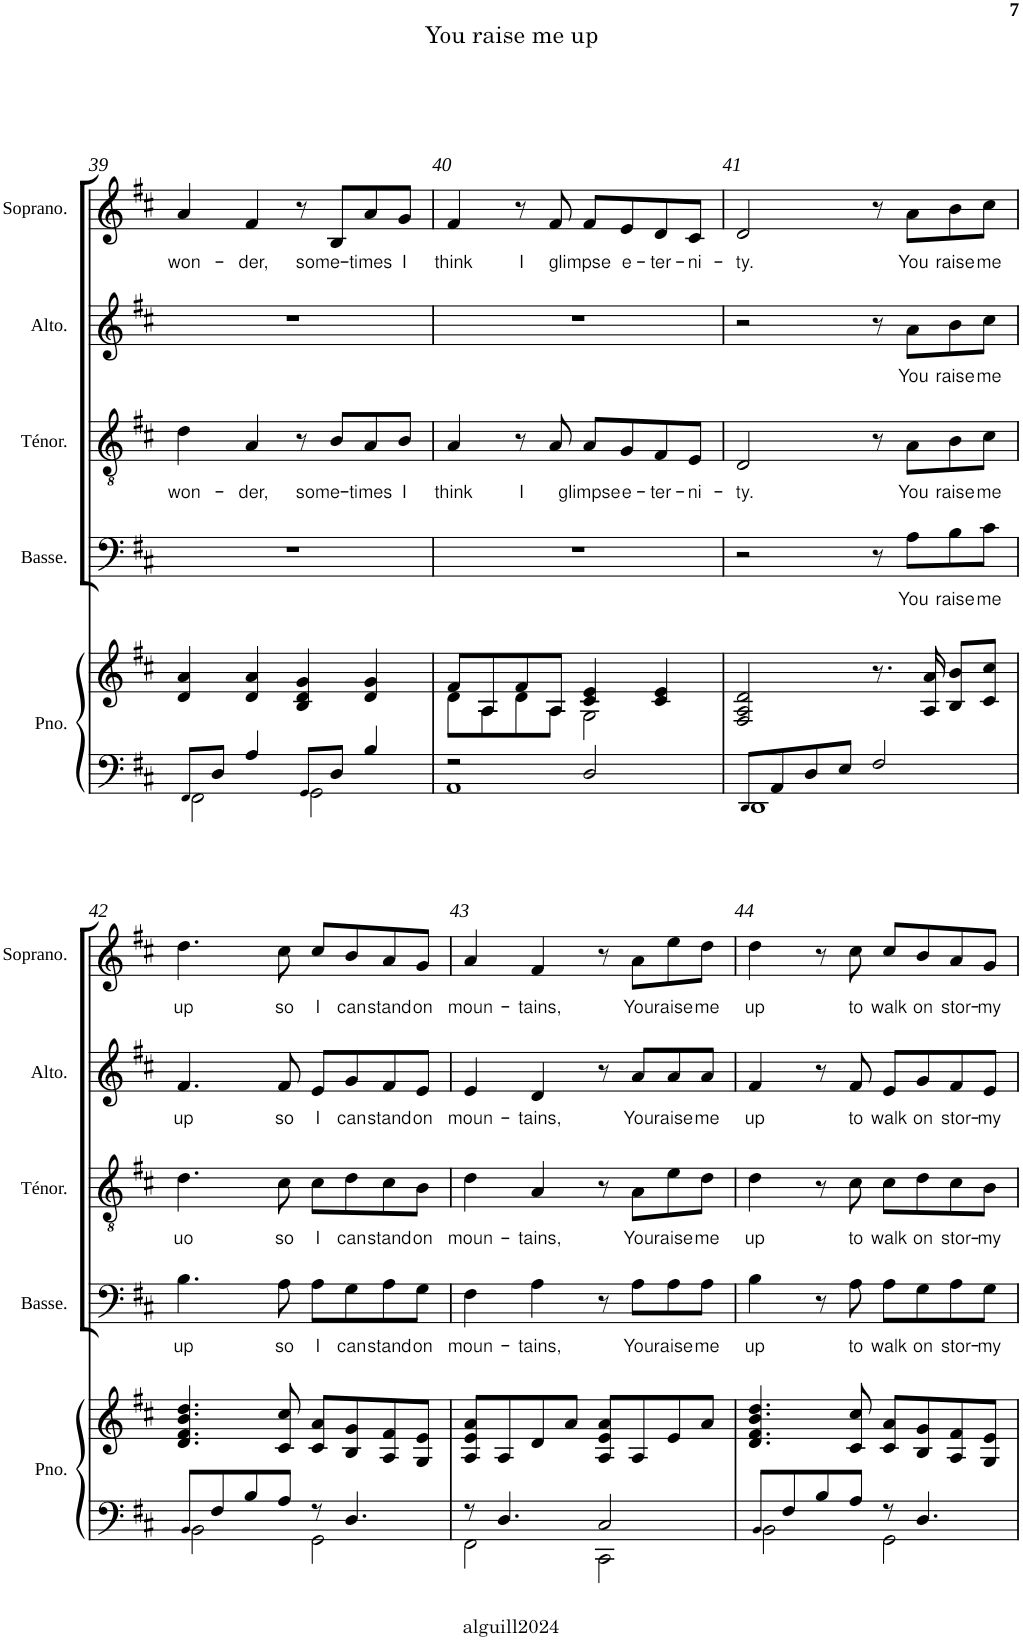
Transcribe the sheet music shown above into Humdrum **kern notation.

**kern	**kern	**kern	**text	**kern	**text	**kern	**text	**kern	**text
*part5	*part5	*part4	*part4	*part3	*part3	*part2	*part2	*part1	*part1
*staff6	*staff5	*staff4	*staff4	*staff3	*staff3	*staff2	*staff2	*staff1	*staff1
*I"Piano	*	*I"Basse	*	*I"Ténor	*	*I"Alto	*	*I"Soprano	*
*I'Pno.	*	*I'Basse.	*	*I'Ténor.	*	*I'Alto.	*	*I'Soprano.	*
!!LO:PB:g=z
*clefF4	*clefG2	*clefF4	*	*clefGv2	*	*clefG2	*	*clefG2	*
*k[f#c#]	*k[f#c#]	*k[f#c#]	*	*k[f#c#]	*	*k[f#c#]	*	*k[f#c#]	*
*D:	*D:	*D:	*	*D:	*	*D:	*	*D:	*
*M4/4	*M4/4	*M4/4	*	*M4/4	*	*M4/4	*	*M4/4	*
=39	=39	=39	=39	=39	=39	=39	=39	=39	=39
*^	*	*	*	*	*	*	*	*	*
!	!	!	!	!	!	!LO:LY:b	!	!	!	!LO:LY:b
8FF#/L	2FF#\	4d/ 4a/	1r	.	4d\	won-	1r	.	4a/	won-
8D/J	.	.	.	.	.	.	.	.	.	.
!	!	!	!	!	!	!LO:LY:b	!	!	!	!LO:LY:b
4A/	.	4d/ 4a/	.	.	4A/	-der,	.	.	4f#/	-der,
!	!	!	!	!	!	!LO:LY:b	!	!	!	!LO:LY:b
8GG/L	2GG\	4B/ 4d/ 4g/	.	.	8r	some-	.	.	8r	some-
8D/J	.	.	.	.	8B/L	.	.	.	8B/L	.
!	!	!	!	!	!	!LO:LY:b	!	!	!	!LO:LY:b
4B/	.	4d/ 4g/	.	.	8A/	-times	.	.	8a/	-times
!	!	!	!	!	!	!LO:LY:b	!	!	!	!LO:LY:b
.	.	.	.	.	8B/J	I	.	.	8g/J	I
=40	=40	=40	=40	=40	=40	=40	=40	=40	=40	=40
*	*	*^	*	*	*	*	*	*	*	*
!	!	!	!	!	!	!	!LO:LY:b	!	!	!	!LO:LY:b
2r	1AA	8f#/L	8d\L	1r	.	4A/	think	1r	.	4f#/	think
.	.	8A/	8A\	.	.	.	.	.	.	.	.
!	!	!	!	!	!	!	!LO:LY:b	!	!	!	!LO:LY:b
.	.	8f#/	8d\	.	.	8r	I	.	.	8r	I
!	!	!	!	!	!	!	!	!	!	!	!LO:LY:b
.	.	8A/J	8A\J	.	.	8A/	.	.	.	8f#/	glimpse
!	!	!	!	!	!	!	!LO:LY:b	!	!	!	!
2D/	.	4c#/ 4e/	2G\	.	.	8A/L	glimpse	.	.	8f#/L	.
!	!	!	!	!	!	!	!LO:LY:b	!	!	!	!LO:LY:b
.	.	.	.	.	.	8G/	e-	.	.	8e/	e-
!	!	!	!	!	!	!	!LO:LY:b	!	!	!	!LO:LY:b
.	.	4c#/ 4e/	.	.	.	8F#/	-ter-	.	.	8d/	-ter-
!	!	!	!	!	!	!	!LO:LY:b	!	!	!	!LO:LY:b
.	.	.	.	.	.	8E/J	-ni-	.	.	8c#/J	-ni-
*	*	*v	*v	*	*	*	*	*	*	*	*
=41	=41	=41	=41	=41	=41	=41	=41	=41	=41	=41
!	!	!	!	!	!	!LO:LY:b	!	!	!	!LO:LY:b
8DD/L	1DD	2F#/ 2A/ 2d/	2r	.	2D/	-ty.	2r	.	2d/	-ty.
8AA/	.	.	.	.	.	.	.	.	.	.
8D/	.	.	.	.	.	.	.	.	.	.
8E/J	.	.	.	.	.	.	.	.	.	.
2F#/	.	8.r	8r	.	8r	.	8r	.	8r	.
!	!	!	!	!LO:LY:b	!	!LO:LY:b	!	!LO:LY:b	!	!LO:LY:b
.	.	.	8A\L	You	8A\L	You	8a\L	You	8a\L	You
.	.	16A/ 16a/	.	.	.	.	.	.	.	.
!	!	!	!	!LO:LY:b	!	!LO:LY:b	!	!LO:LY:b	!	!LO:LY:b
.	.	8B/ 8b/L	8B\	raise	8B\	raise	8b\	raise	8b\	raise
!	!	!	!	!LO:LY:b	!	!LO:LY:b	!	!LO:LY:b	!	!LO:LY:b
.	.	8c#/ 8cc#/J	8c#\J	me	8c#\J	me	8cc#\J	me	8cc#\J	me
!!LO:LB:g=z
=42	=42	=42	=42	=42	=42	=42	=42	=42	=42	=42
!	!	!	!	!LO:LY:b	!	!LO:LY:b	!	!LO:LY:b	!	!LO:LY:b
8BB/L	2BB\	4.d/ 4.f#/ 4.b/ 4.dd/	4.B\	up	4.d\	uo	4.f#/	up	4.dd\	up
8F#/	.	.	.	.	.	.	.	.	.	.
8B/	.	.	.	.	.	.	.	.	.	.
!	!	!	!	!LO:LY:b	!	!LO:LY:b	!	!LO:LY:b	!	!LO:LY:b
8A/J	.	8c#/ 8cc#/	8A\	so	8c#\	so	8f#/	so	8cc#\	so
!	!	!	!	!LO:LY:b	!	!LO:LY:b	!	!LO:LY:b	!	!LO:LY:b
8r	2GG\	8c#/ 8a/L	8A\L	I	8c#\L	I	8e/L	I	8cc#/L	I
!	!	!	!	!LO:LY:b	!	!LO:LY:b	!	!LO:LY:b	!	!LO:LY:b
4.D/	.	8B/ 8g/	8G\	can	8d\	can	8g/	can	8b/	can
!	!	!	!	!LO:LY:b	!	!LO:LY:b	!	!LO:LY:b	!	!LO:LY:b
.	.	8A/ 8f#/	8A\	stand	8c#\	stand	8f#/	stand	8a/	stand
!	!	!	!	!LO:LY:b	!	!LO:LY:b	!	!LO:LY:b	!	!LO:LY:b
.	.	8G/ 8e/J	8G\J	on	8B\J	on	8e/J	on	8g/J	on
=43	=43	=43	=43	=43	=43	=43	=43	=43	=43	=43
!	!	!	!	!LO:LY:b	!	!LO:LY:b	!	!LO:LY:b	!	!LO:LY:b
8r	2FF#\	8A/ 8e/ 8a/L	4F#\	moun-	4d\	moun-	4e/	moun-	4a/	moun-
4.D/	.	8A/	.	.	.	.	.	.	.	.
!	!	!	!	!LO:LY:b	!	!LO:LY:b	!	!LO:LY:b	!	!LO:LY:b
.	.	8d/	4A\	-tains,	4A/	-tains,	4d/	-tains,	4f#/	-tains,
.	.	8a/J	.	.	.	.	.	.	.	.
2C#/	2CC#\	8A/ 8e/ 8a/L	8r	.	8r	.	8r	.	8r	.
!	!	!	!	!LO:LY:b	!	!LO:LY:b	!	!LO:LY:b	!	!LO:LY:b
.	.	8A/	8A\L	You	8A\L	You	8a/L	You	8a\L	You
!	!	!	!	!LO:LY:b	!	!LO:LY:b	!	!LO:LY:b	!	!LO:LY:b
.	.	8e/	8A\	raise	8e\	raise	8a/	raise	8ee\	raise
!	!	!	!	!LO:LY:b	!	!LO:LY:b	!	!LO:LY:b	!	!LO:LY:b
.	.	8a/J	8A\J	me	8d\J	me	8a/J	me	8dd\J	me
=44	=44	=44	=44	=44	=44	=44	=44	=44	=44	=44
!	!	!	!	!LO:LY:b	!	!LO:LY:b	!	!LO:LY:b	!	!LO:LY:b
8BB/L	2BB\	4.d/ 4.f#/ 4.b/ 4.dd/	4B\	up	4d\	up	4f#/	up	4dd\	up
8F#/	.	.	.	.	.	.	.	.	.	.
8B/	.	.	8r	.	8r	.	8r	.	8r	.
!	!	!	!	!LO:LY:b	!	!LO:LY:b	!	!LO:LY:b	!	!LO:LY:b
8A/J	.	8c#/ 8cc#/	8A\	to	8c#\	to	8f#/	to	8cc#\	to
!	!	!	!	!LO:LY:b	!	!LO:LY:b	!	!LO:LY:b	!	!LO:LY:b
8r	2GG\	8c#/ 8a/L	8A\L	walk	8c#\L	walk	8e/L	walk	8cc#/L	walk
!	!	!	!	!LO:LY:b	!	!LO:LY:b	!	!LO:LY:b	!	!LO:LY:b
4.D/	.	8B/ 8g/	8G\	on	8d\	on	8g/	on	8b/	on
!	!	!	!	!LO:LY:b	!	!LO:LY:b	!	!LO:LY:b	!	!LO:LY:b
.	.	8A/ 8f#/	8A\	stor-	8c#\	stor-	8f#/	stor-	8a/	stor-
!	!	!	!	!LO:LY:b	!	!LO:LY:b	!	!LO:LY:b	!	!LO:LY:b
.	.	8G/ 8e/J	8G\J	-my	8B\J	-my	8e/J	-my	8g/J	-my
*v	*v	*	*	*	*	*	*	*	*	*
=	=	=	=	=	=	=	=	=	=
*-	*-	*-	*-	*-	*-	*-	*-	*-	*-
